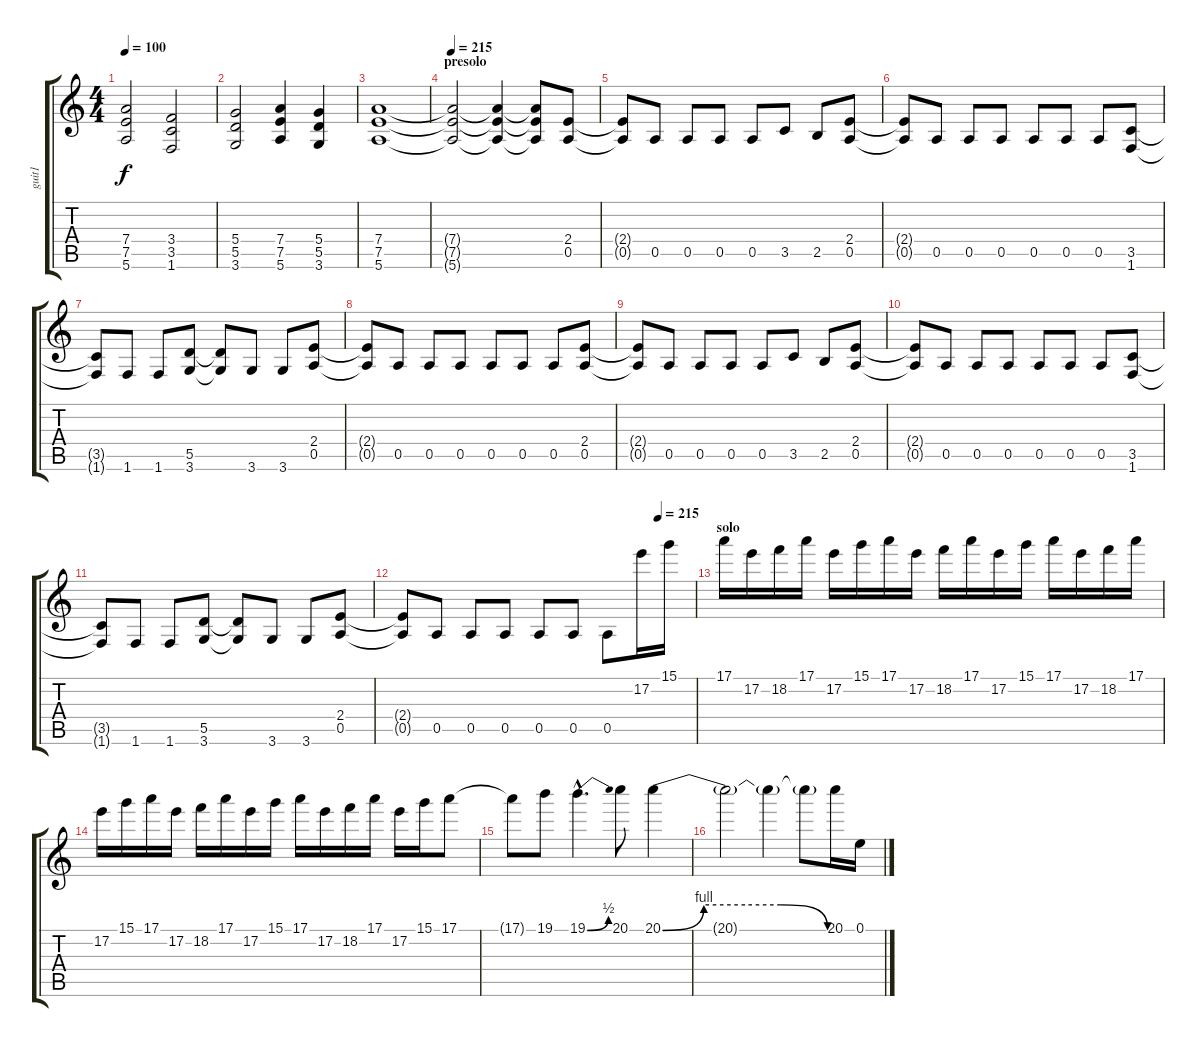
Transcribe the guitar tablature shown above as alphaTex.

\track ("guit1" "guit1") {instrument distortionguitar}
\staff {score tabs}
\tuning (E4 B3 G3 D3 A2 E2) {hide}
\ts (4 4)
\tempo 100
\clef g2
\ks c
(7.4 7.5 5.6).2{dy f} (3.4 3.5 1.6).2 |
(5.4 5.5 3.6).2 (7.4 7.5 5.6).4 (5.4 5.5 3.6).4 |
(7.4 7.5 5.6).1 |
\section ("" "presolo")
\tempo 215
(7.4{t} 7.5{t} 5.6{t}).2 (7.4{t} 7.5{t} 5.6{t}).4 (7.4{t} 7.5{t} 5.6{t}).8 (2.4 0.5).8 |
(2.4{t} 0.5{t}).8 0.5.8 0.5.8 0.5.8 0.5.8 3.5.8 2.5.8 (2.4 0.5).8 |
(2.4{t} 0.5{t}).8 0.5.8 0.5.8 0.5.8 0.5.8 0.5.8 0.5.8 (3.5 1.6).8 |
(3.5{t} 1.6{t}).8 1.6.8 1.6.8 (5.5 3.6).8 (5.5{t} 3.6{t}).8 3.6.8 3.6.8 (2.4 0.5).8 |
(2.4{t} 0.5{t}).8 0.5.8 0.5.8 0.5.8 0.5.8 0.5.8 0.5.8 (2.4 0.5).8 |
(2.4{t} 0.5{t}).8 0.5.8 0.5.8 0.5.8 0.5.8 3.5.8 2.5.8 (2.4 0.5).8 |
(2.4{t} 0.5{t}).8 0.5.8 0.5.8 0.5.8 0.5.8 0.5.8 0.5.8 (3.5 1.6).8 |
(3.5{t} 1.6{t}).8 1.6.8 1.6.8 (5.5 3.6).8 (5.5{t} 3.6{t}).8 3.6.8 3.6.8 (2.4 0.5).8 |
\tempo (215 0.875)
(2.4{t} 0.5{t}).8 0.5.8 0.5.8 0.5.8 0.5.8 0.5.8 0.5.8 17.2.16 15.1.16 |
\section ("" "solo")
17.1.16 17.2.16 18.2.16 17.1.16 17.2.16 15.1.16 17.1.16 17.2.16 18.2.16 17.1.16 17.2.16 15.1.16 17.1.16 17.2.16 18.2.16 17.1.16 |
17.2.16 15.1.16 17.1.16 17.2.16 18.2.16 17.1.16 17.2.16 15.1.16 17.1.16 17.2.16 18.2.16 17.1.16 17.2.16 15.1.16 17.1.8 |
17.1{t}.8 19.1.8 19.1{be (bend 0 0 60 2) hac}.4{d} 20.1.8 20.1{be (custom 0 0 15 4 30 4 43 4 60 0)}.4 |
20.1{t}.2 20.1{t}.4 20.1{t}.8 20.1.16 0.1.16
